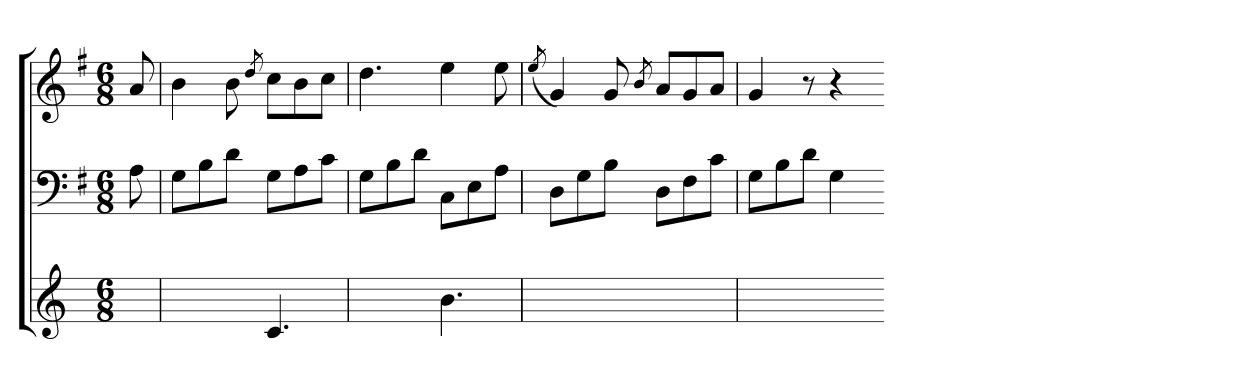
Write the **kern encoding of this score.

**kern	**kern	**kern
*part3	*part2	*part1
*staff3	*staff2	*staff1
*	*clefF4	*clefG2
*	*k[f#]	*k[f#]
*	*G:	*G:
*M6/8	*M6/8	*M6/8
=	=	=
8ryy	8A	8a
=5	=5	=5
4.ryy	8GL	4b
.	8B	.
.	8dJ	8b
.	.	8qdd
4.c	8GL	8ccL
.	8A	8b
.	8cJ	8ccJ
=6	=6	=6
4.ryy	8GL	4.dd
.	8B	.
.	8dJ	.
4.b	8CL	4ee
.	8E	.
.	8AJ	8ee
=7	=7	=7
.	.	(8qee
2.ryy	8DL	4g)
.	8G	.
.	8BJ	8g
.	.	8qb
.	8DL	8aL
.	8F#	8g
.	8cJ	8aJ
=8	=8	=8
2ryy	8GL	4g
.	8B	.
.	8dJ	8r
.	4G	4r
8ryy	.	.
=-	=-	=-
*-	*-	*-
